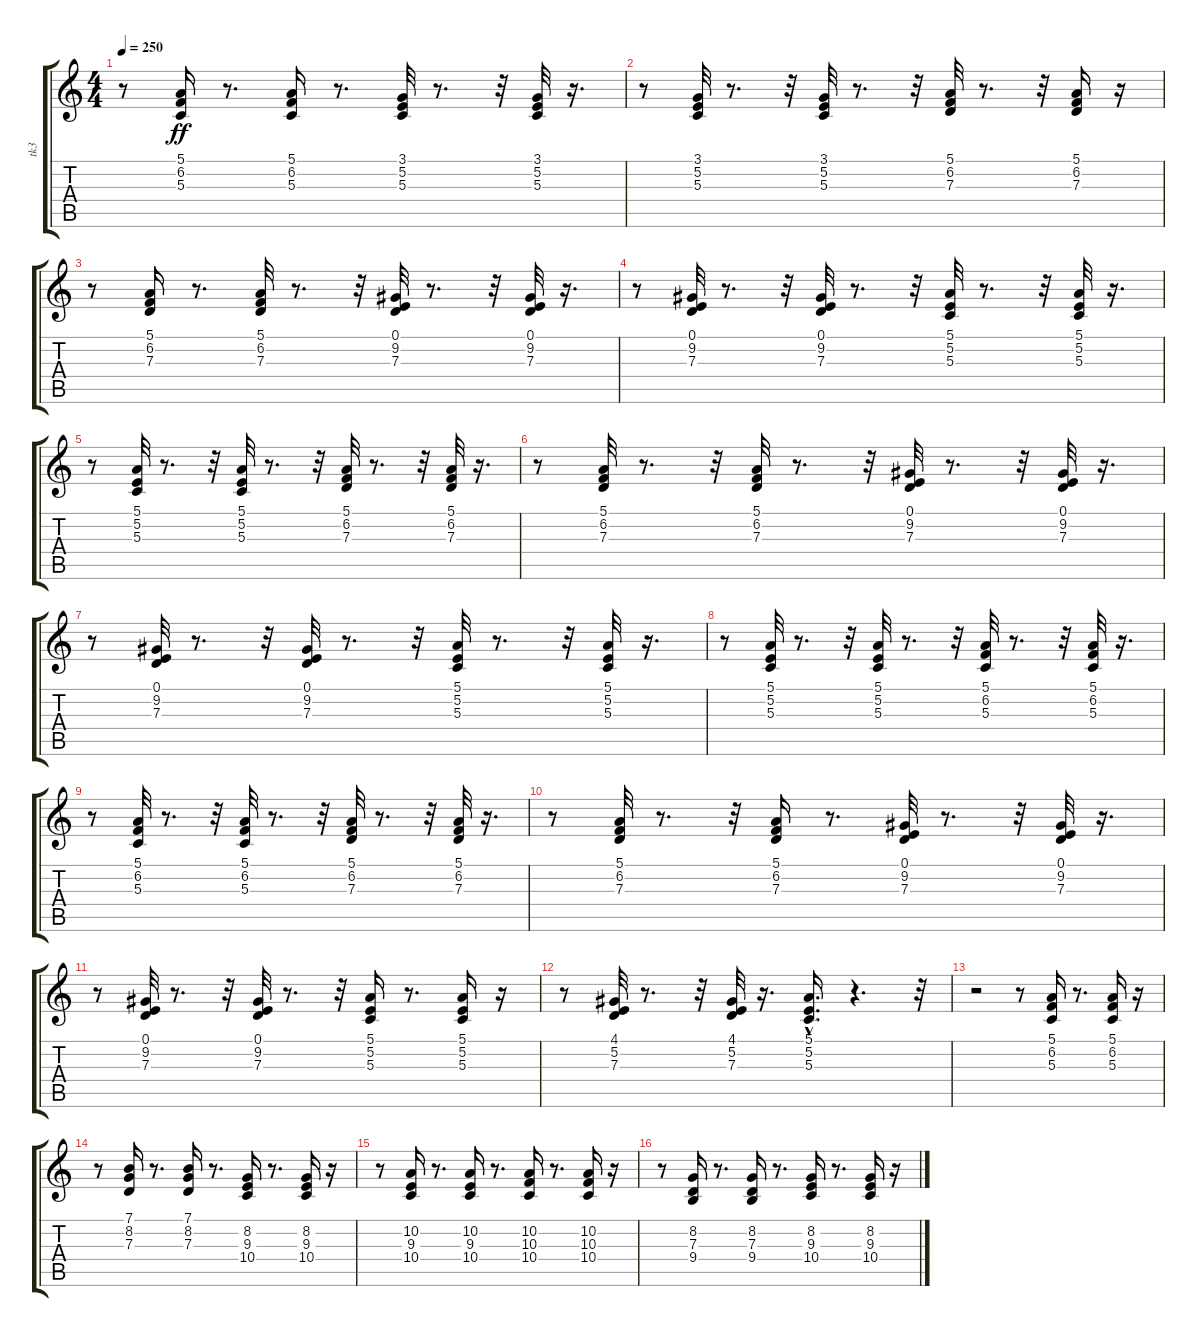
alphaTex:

\track ("tk3" "tk3") {instrument brightacousticpiano}
\staff {score tabs}
\tuning (E4 B3 G3 D3 A2 E2) {hide}
\ts (4 4)
\tempo 250
\clef g2
\ks c
r.8{dy ff} (5.1 6.2 5.3).16 r.8{d} (5.1 6.2 5.3).16 r.8{d} (3.1 5.2 5.3).32 r.8{d} r.32 (3.1 5.2 5.3).32 r.16{d} |
r.8 (3.1 5.2 5.3).32 r.8{d} r.32 (3.1 5.2 5.3).32 r.8{d} r.32 (5.1 6.2 7.3).32 r.8{d} r.32 (5.1 6.2 7.3).16 r.16 |
r.8 (5.1 6.2 7.3).16 r.8{d} (5.1 6.2 7.3).32 r.8{d} r.32 (0.1 9.2 7.3).32 r.8{d} r.32 (0.1 9.2 7.3).32 r.16{d} |
r.8 (0.1 9.2 7.3).32 r.8{d} r.32 (0.1 9.2 7.3).32 r.8{d} r.32 (5.1 5.2 5.3).32 r.8{d} r.32 (5.1 5.2 5.3).32 r.16{d} |
r.8 (5.1 5.2 5.3).32 r.8{d} r.32 (5.1 5.2 5.3).32 r.8{d} r.32 (5.1 6.2 7.3).32 r.8{d} r.32 (5.1 6.2 7.3).32 r.16{d} |
r.8 (5.1 6.2 7.3).32 r.8{d} r.32 (5.1 6.2 7.3).32 r.8{d} r.32 (0.1 9.2 7.3).32 r.8{d} r.32 (0.1 9.2 7.3).32 r.16{d} |
r.8 (0.1 9.2 7.3).32 r.8{d} r.32 (0.1 9.2 7.3).32 r.8{d} r.32 (5.1 5.2 5.3).32 r.8{d} r.32 (5.1 5.2 5.3).32 r.16{d} |
r.8 (5.1 5.2 5.3).32 r.8{d} r.32 (5.1 5.2 5.3).32 r.8{d} r.32 (5.1 6.2 5.3).32 r.8{d} r.32 (5.1 6.2 5.3).32 r.16{d} |
r.8 (5.1 6.2 5.3).32 r.8{d} r.32 (5.1 6.2 5.3).32 r.8{d} r.32 (5.1 6.2 7.3).32 r.8{d} r.32 (5.1 6.2 7.3).32 r.16{d} |
r.8 (5.1 6.2 7.3).32 r.8{d} r.32 (5.1 6.2 7.3).16 r.8{d} (0.1 9.2 7.3).32 r.8{d} r.32 (0.1 9.2 7.3).32 r.16{d} |
r.8 (0.1 9.2 7.3).32 r.8{d} r.32 (0.1 9.2 7.3).32 r.8{d} r.32 (5.1 5.2 5.3).16 r.8{d} (5.1 5.2 5.3).16 r.16 |
r.8 (4.1 5.2 7.3).32 r.8{d} r.32 (4.1 5.2 7.3).32 r.16{d} (5.1{hac} 5.2 5.3{hac}).16{d} r.4{d} r.32 |
r.2 r.8 (5.1 6.2 5.3).16 r.8{d} (5.1 6.2 5.3).16 r.16 |
r.8 (7.1 8.2 7.3).16 r.8{d} (7.1 8.2 7.3).16 r.8{d} (8.2 9.3 10.4).16 r.8{d} (8.2 9.3 10.4).16 r.16 |
r.8 (10.2 9.3 10.4).16 r.8{d} (10.2 9.3 10.4).16 r.8{d} (10.2 10.3 10.4).16 r.8{d} (10.2 10.3 10.4).16 r.16 |
r.8 (8.2 7.3 9.4).16 r.8{d} (8.2 7.3 9.4).16 r.8{d} (8.2 9.3 10.4).16 r.8{d} (8.2 9.3 10.4).16 r.16
